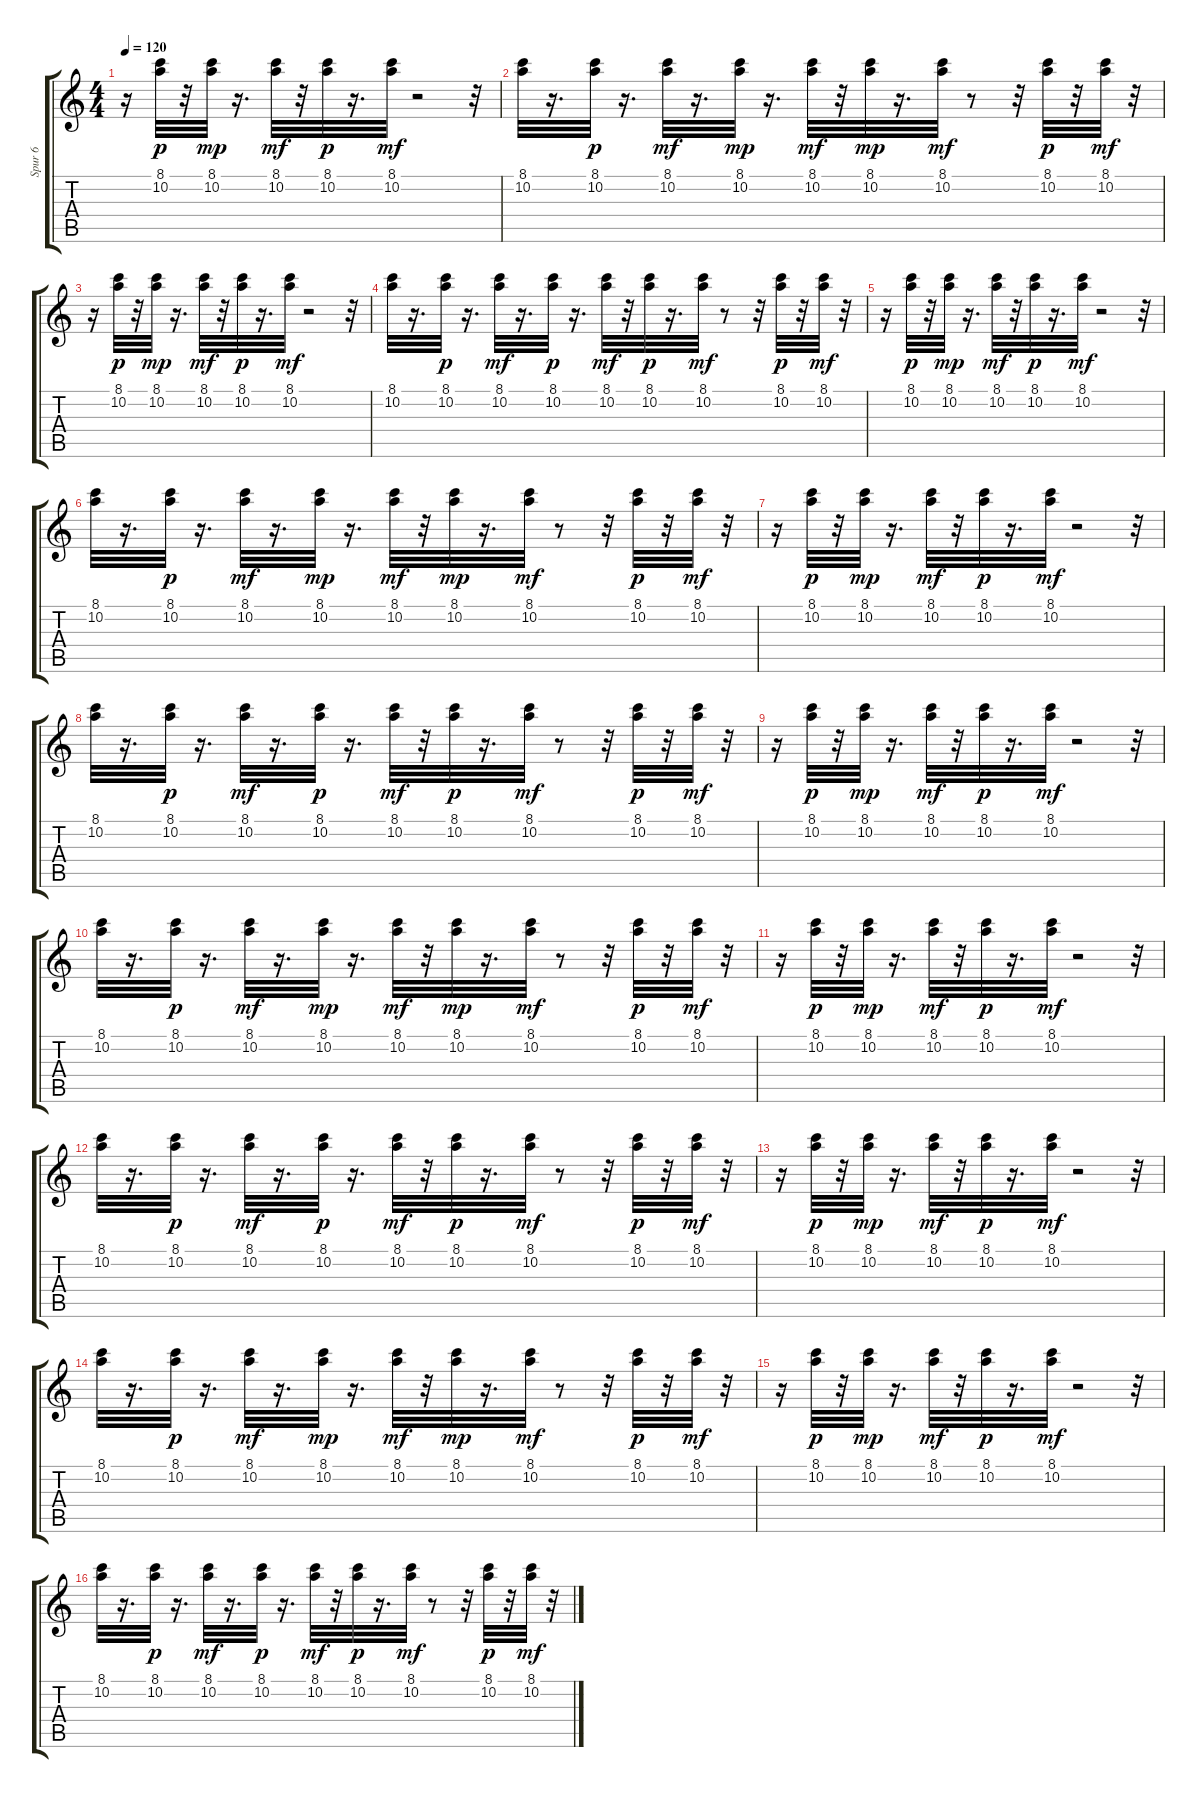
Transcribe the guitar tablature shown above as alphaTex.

\track ("Spur 6" "Spur 6") {instrument electricguitarclean}
\staff {score tabs}
\tuning (E4 B3 G3 D3 A2 E2) {hide}
\ts (4 4)
\tempo 120
\clef g2
\ks c
r.16{dy mf} (8.1 10.2).32{dy p} r.32 (8.1 10.2).32{dy mp} r.16{d} (8.1 10.2).32{dy mf} r.32 (8.1 10.2).32{dy p} r.16{d} (8.1 10.2).32{dy mf} r.2 r.32 |
(8.1 10.2).32 r.16{d} (8.1 10.2).32{dy p} r.16{d} (8.1 10.2).32{dy mf} r.16{d} (8.1 10.2).32{dy mp} r.16{d} (8.1 10.2).32{dy mf} r.32 (8.1 10.2).32{dy mp} r.16{d} (8.1 10.2).32{dy mf} r.8 r.32 (8.1 10.2).32{dy p} r.32 (8.1 10.2).32{dy mf} r.32 |
r.16 (8.1 10.2).32{dy p} r.32 (8.1 10.2).32{dy mp} r.16{d} (8.1 10.2).32{dy mf} r.32 (8.1 10.2).32{dy p} r.16{d} (8.1 10.2).32{dy mf} r.2 r.32 |
(8.1 10.2).32 r.16{d} (8.1 10.2).32{dy p} r.16{d} (8.1 10.2).32{dy mf} r.16{d} (8.1 10.2).32{dy p} r.16{d} (8.1 10.2).32{dy mf} r.32 (8.1 10.2).32{dy p} r.16{d} (8.1 10.2).32{dy mf} r.8 r.32 (8.1 10.2).32{dy p} r.32 (8.1 10.2).32{dy mf} r.32 |
r.16 (8.1 10.2).32{dy p} r.32 (8.1 10.2).32{dy mp} r.16{d} (8.1 10.2).32{dy mf} r.32 (8.1 10.2).32{dy p} r.16{d} (8.1 10.2).32{dy mf} r.2 r.32 |
(8.1 10.2).32 r.16{d} (8.1 10.2).32{dy p} r.16{d} (8.1 10.2).32{dy mf} r.16{d} (8.1 10.2).32{dy mp} r.16{d} (8.1 10.2).32{dy mf} r.32 (8.1 10.2).32{dy mp} r.16{d} (8.1 10.2).32{dy mf} r.8 r.32 (8.1 10.2).32{dy p} r.32 (8.1 10.2).32{dy mf} r.32 |
r.16 (8.1 10.2).32{dy p} r.32 (8.1 10.2).32{dy mp} r.16{d} (8.1 10.2).32{dy mf} r.32 (8.1 10.2).32{dy p} r.16{d} (8.1 10.2).32{dy mf} r.2 r.32 |
(8.1 10.2).32 r.16{d} (8.1 10.2).32{dy p} r.16{d} (8.1 10.2).32{dy mf} r.16{d} (8.1 10.2).32{dy p} r.16{d} (8.1 10.2).32{dy mf} r.32 (8.1 10.2).32{dy p} r.16{d} (8.1 10.2).32{dy mf} r.8 r.32 (8.1 10.2).32{dy p} r.32 (8.1 10.2).32{dy mf} r.32 |
r.16 (8.1 10.2).32{dy p} r.32 (8.1 10.2).32{dy mp} r.16{d} (8.1 10.2).32{dy mf} r.32 (8.1 10.2).32{dy p} r.16{d} (8.1 10.2).32{dy mf} r.2 r.32 |
(8.1 10.2).32 r.16{d} (8.1 10.2).32{dy p} r.16{d} (8.1 10.2).32{dy mf} r.16{d} (8.1 10.2).32{dy mp} r.16{d} (8.1 10.2).32{dy mf} r.32 (8.1 10.2).32{dy mp} r.16{d} (8.1 10.2).32{dy mf} r.8 r.32 (8.1 10.2).32{dy p} r.32 (8.1 10.2).32{dy mf} r.32 |
r.16 (8.1 10.2).32{dy p} r.32 (8.1 10.2).32{dy mp} r.16{d} (8.1 10.2).32{dy mf} r.32 (8.1 10.2).32{dy p} r.16{d} (8.1 10.2).32{dy mf} r.2 r.32 |
(8.1 10.2).32 r.16{d} (8.1 10.2).32{dy p} r.16{d} (8.1 10.2).32{dy mf} r.16{d} (8.1 10.2).32{dy p} r.16{d} (8.1 10.2).32{dy mf} r.32 (8.1 10.2).32{dy p} r.16{d} (8.1 10.2).32{dy mf} r.8 r.32 (8.1 10.2).32{dy p} r.32 (8.1 10.2).32{dy mf} r.32 |
r.16 (8.1 10.2).32{dy p} r.32 (8.1 10.2).32{dy mp} r.16{d} (8.1 10.2).32{dy mf} r.32 (8.1 10.2).32{dy p} r.16{d} (8.1 10.2).32{dy mf} r.2 r.32 |
(8.1 10.2).32 r.16{d} (8.1 10.2).32{dy p} r.16{d} (8.1 10.2).32{dy mf} r.16{d} (8.1 10.2).32{dy mp} r.16{d} (8.1 10.2).32{dy mf} r.32 (8.1 10.2).32{dy mp} r.16{d} (8.1 10.2).32{dy mf} r.8 r.32 (8.1 10.2).32{dy p} r.32 (8.1 10.2).32{dy mf} r.32 |
r.16 (8.1 10.2).32{dy p} r.32 (8.1 10.2).32{dy mp} r.16{d} (8.1 10.2).32{dy mf} r.32 (8.1 10.2).32{dy p} r.16{d} (8.1 10.2).32{dy mf} r.2 r.32 |
(8.1 10.2).32 r.16{d} (8.1 10.2).32{dy p} r.16{d} (8.1 10.2).32{dy mf} r.16{d} (8.1 10.2).32{dy p} r.16{d} (8.1 10.2).32{dy mf} r.32 (8.1 10.2).32{dy p} r.16{d} (8.1 10.2).32{dy mf} r.8 r.32 (8.1 10.2).32{dy p} r.32 (8.1 10.2).32{dy mf} r.32
